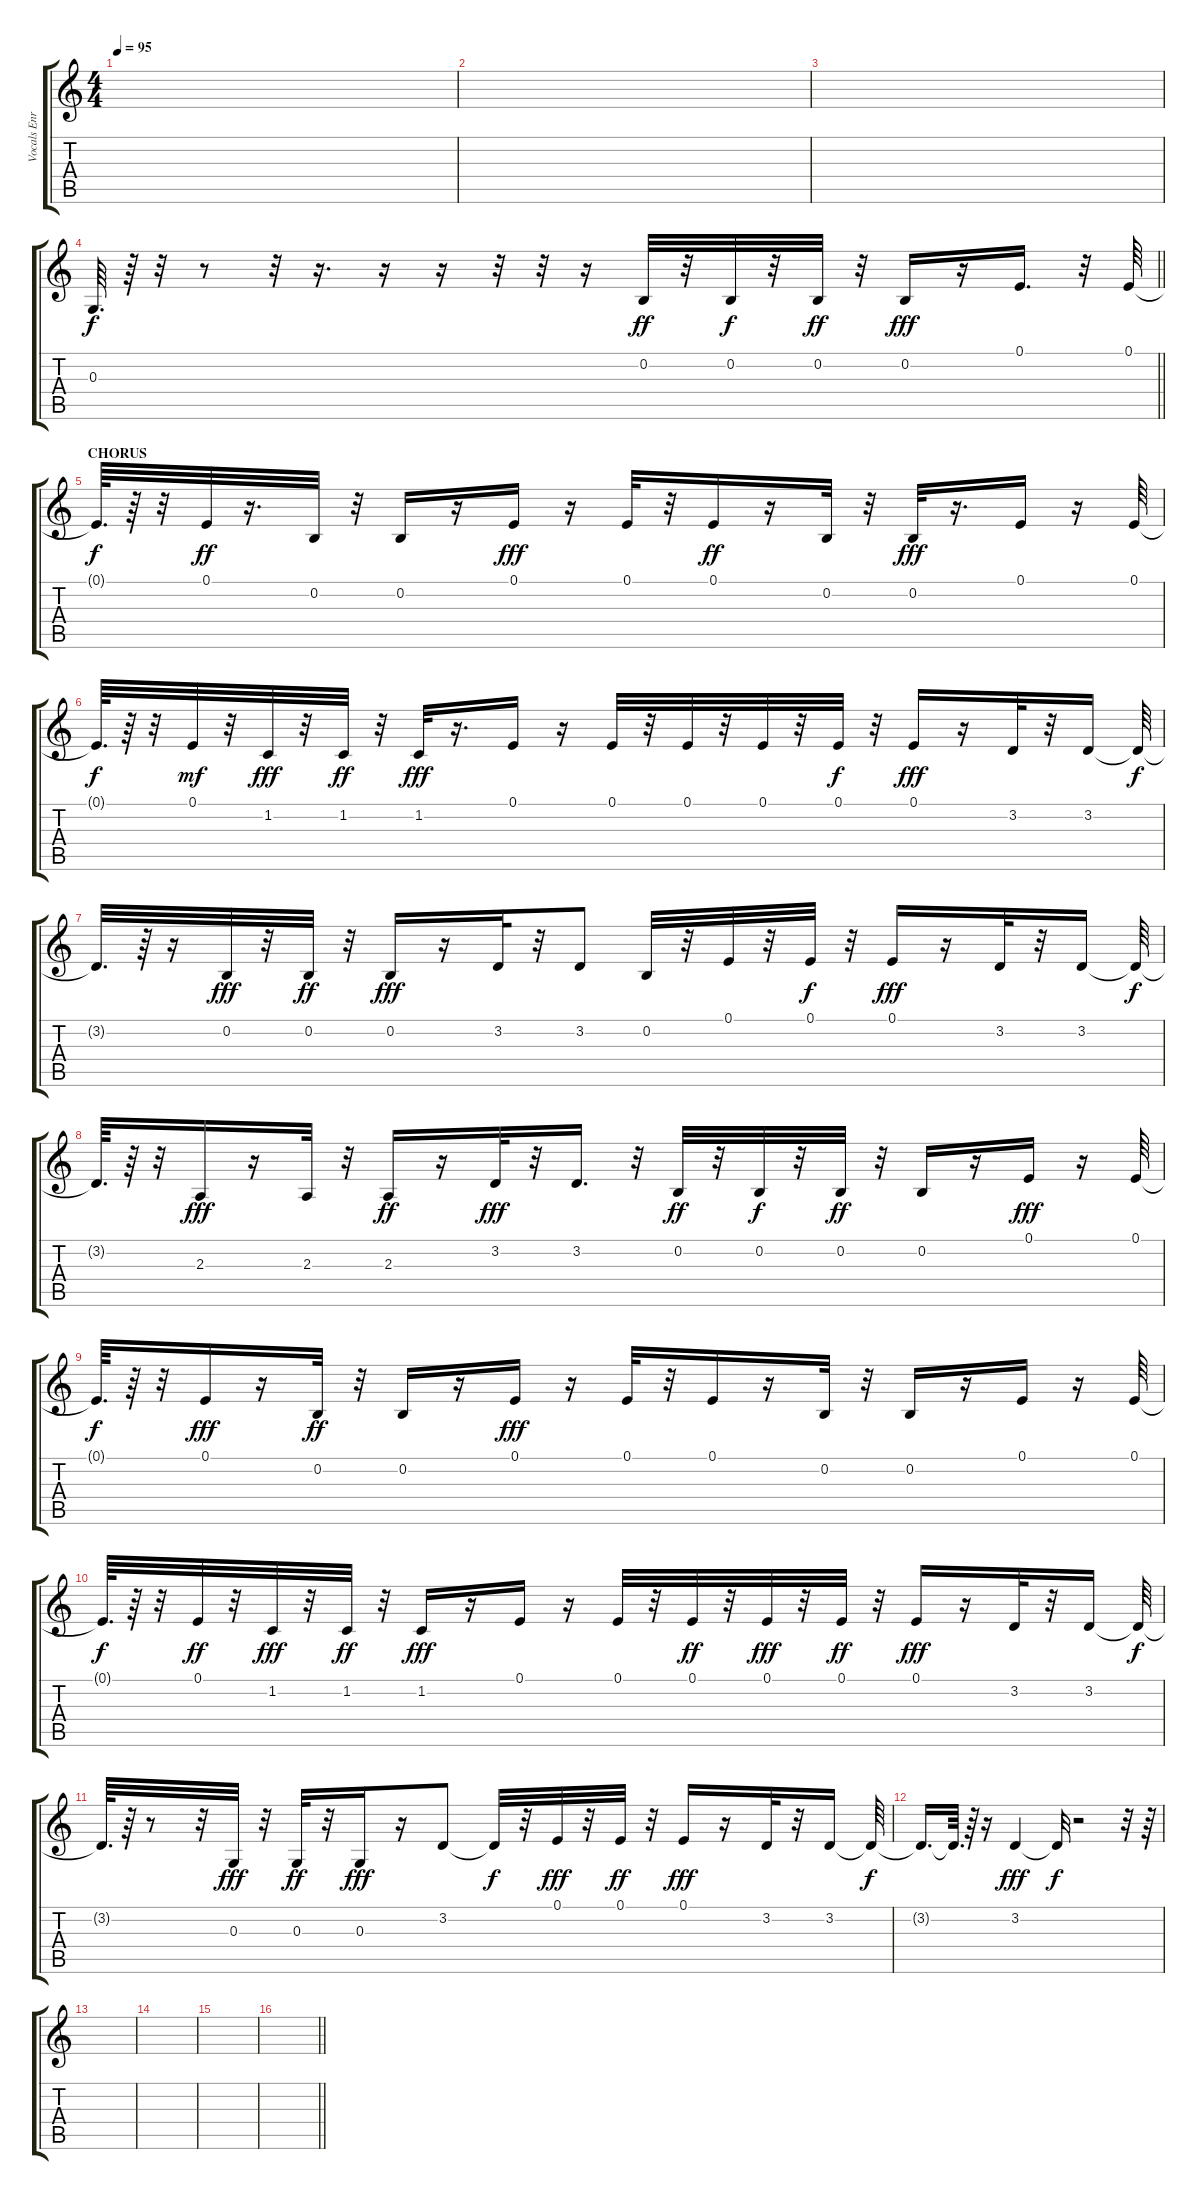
\track ("Vocals Enrique Iglesias" "Vocals Enr") {instrument lead6voice}
\staff {score tabs}
\tuning (E4 B3 G3 D3 A2 E2) {hide}
\ts (4 4)
\tempo 95
\clef g2
\ks c
|
|
|
\barLineRight lightlight
0.3.64{d} r.64 r.32 r.8 r.32 r.16{d} r.16 r.16 r.32 r.32 r.16 0.2.32{dy ff} r.32 0.2.32{dy f} r.32 0.2.32{dy ff} r.32 0.2.16{dy fff} r.16 0.1.16{d} r.32 0.1.64 |
\section ("" "CHORUS")
0.1{t}.64{d dy f} r.64 r.32 0.1.32{dy ff} r.16{d} 0.2.32 r.32 0.2.16 r.16 0.1.16{dy fff} r.16 0.1.32 r.32 0.1.16{dy ff} r.16 0.2.32 r.32 0.2.32{dy fff} r.16{d} 0.1.16 r.16 0.1.64 |
0.1{t}.64{d dy f} r.64 r.32 0.1.32{dy mf} r.32 1.2.32{dy fff} r.32 1.2.32{dy ff} r.32 1.2.32{dy fff} r.16{d} 0.1.16 r.16 0.1.32 r.32 0.1.32 r.32 0.1.32 r.32 0.1.32{dy f} r.32 0.1.16{dy fff} r.16 3.2.32 r.32 3.2.16 3.2{t}.64{dy f} |
3.2{t}.32{d} r.64 r.16 0.2.32{dy fff} r.32 0.2.32{dy ff} r.32 0.2.16{dy fff} r.16 3.2.32 r.32 3.2.8 0.2.32 r.32 0.1.32 r.32 0.1.32{dy f} r.32 0.1.16{dy fff} r.16 3.2.32 r.32 3.2.16 3.2{t}.64{dy f} |
3.2{t}.64{d} r.64 r.32 2.3.16{dy fff} r.16 2.3.32 r.32 2.3.16{dy ff} r.16 3.2.32{dy fff} r.32 3.2.16{d} r.32 0.2.32{dy ff} r.32 0.2.32{dy f} r.32 0.2.32{dy ff} r.32 0.2.16 r.16 0.1.16{dy fff} r.16 0.1.64 |
0.1{t}.64{d dy f} r.64 r.32 0.1.16{dy fff} r.16 0.2.32{dy ff} r.32 0.2.16 r.16 0.1.16{dy fff} r.16 0.1.32 r.32 0.1.16 r.16 0.2.32 r.32 0.2.16 r.16 0.1.16 r.16 0.1.64 |
0.1{t}.64{d dy f} r.64 r.32 0.1.32{dy ff} r.32 1.2.32{dy fff} r.32 1.2.32{dy ff} r.32 1.2.16{dy fff} r.16 0.1.16 r.16 0.1.32 r.32 0.1.32{dy ff} r.32 0.1.32{dy fff} r.32 0.1.32{dy ff} r.32 0.1.16{dy fff} r.16 3.2.32 r.32 3.2.16 3.2{t}.64{dy f} |
3.2{t}.64{d} r.64 r.8 r.32 0.3.32{dy fff} r.32 0.3.32{dy ff} r.32 0.3.16{dy fff} r.16 3.2.8 3.2{t}.32{dy f} r.32 0.1.32{dy fff} r.32 0.1.32{dy ff} r.32 0.1.16{dy fff} r.16 3.2.32 r.32 3.2.16 3.2{t}.64{dy f} |
3.2{t}.16{d} 3.2{t}.64{d} r.64 r.16 3.2.4{dy fff} 3.2{t}.32{dy f} r.2 r.32 r.64 |
|
|
|
\barLineRight lightlight
